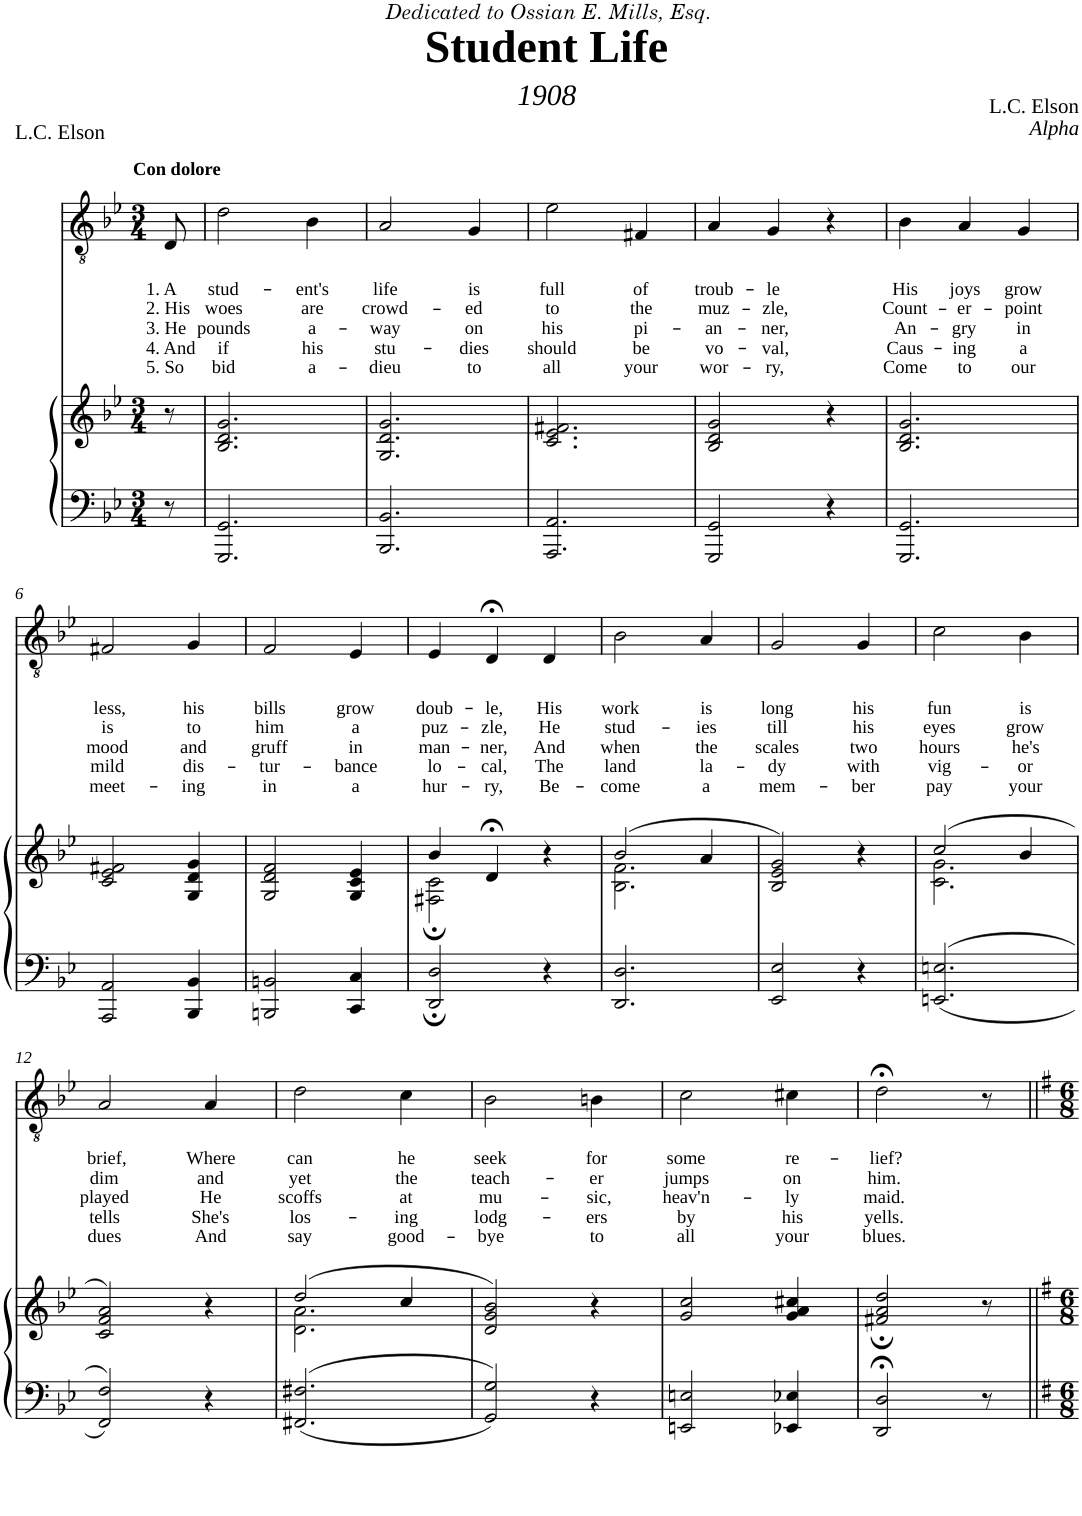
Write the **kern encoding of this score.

**kern	**kern	**kern	**text	**text	**text	**text	**text
*part2	*part2	*part1	*part1	*part1	*part1	*part1	*part1
*staff3	*staff2	*staff1	*staff1	*staff1	*staff1	*staff1	*staff1
*I"Piano	*	*I"Tenor	*	*	*	*	*
*I'Pno	*	*	*	*	*	*	*
*clefF4	*clefG2	*clefGv2	*	*	*	*	*
*k[b-e-]	*k[b-e-]	*k[b-e-]	*	*	*	*	*
*M3/4	*M3/4	*M3/4	*	*	*	*	*
=	=	=	=	=	=	=	=
!	!	!LO:TX:a:i:t=Dedicated to Ossian E. Mills, Esq.	!	!	!	!	!
!	!	!LO:TX:a:B:t=Con dolore	!	!	!	!	!
!	!	!	!LO:LY:b	!LO:LY:b	!LO:LY:b	!LO:LY:b	!LO:LY:b
8r	8r	8D/	1. A	2. His	3. He	4. And	5. So
=1	=1	=1	=1	=1	=1	=1	=1
!	!	!	!LO:LY:b	!LO:LY:b	!LO:LY:b	!LO:LY:b	!LO:LY:b
2.GGG/ 2.GG/	2.B-/ 2.d/ 2.g/	2d\	stud-	woes	pounds	if	bid
!	!	!	!LO:LY:b	!LO:LY:b	!LO:LY:b	!LO:LY:b	!LO:LY:b
.	.	4B-\	-ent's	are	a-	his	a-
=2	=2	=2	=2	=2	=2	=2	=2
!	!	!	!LO:LY:b	!LO:LY:b	!LO:LY:b	!LO:LY:b	!LO:LY:b
2.BBB-/ 2.BB-/	2.G/ 2.d/ 2.g/	2A/	life	crowd-	-way	stu-	-dieu
!	!	!	!LO:LY:b	!LO:LY:b	!LO:LY:b	!LO:LY:b	!LO:LY:b
.	.	4G/	is	-ed	on	-dies	to
=3	=3	=3	=3	=3	=3	=3	=3
!	!	!	!LO:LY:b	!LO:LY:b	!LO:LY:b	!LO:LY:b	!LO:LY:b
2.AAA/ 2.AA/	2.c/ 2.e-/ 2.f#X/	2e-\	full	to	his	should	all
!	!	!	!LO:LY:b	!LO:LY:b	!LO:LY:b	!LO:LY:b	!LO:LY:b
.	.	4F#X/	of	the	pi-	be	your
=4	=4	=4	=4	=4	=4	=4	=4
!	!	!	!LO:LY:b	!LO:LY:b	!LO:LY:b	!LO:LY:b	!LO:LY:b
2GGG/ 2GG/	2B-/ 2d/ 2g/	4A/	troub-	muz-	-an-	vo-	wor-
!	!	!	!LO:LY:b	!LO:LY:b	!LO:LY:b	!LO:LY:b	!LO:LY:b
.	.	4G/	-le	-zle,	-ner,	-val,	-ry,
4r	4r	4r	.	.	.	.	.
=5	=5	=5	=5	=5	=5	=5	=5
!	!	!	!LO:LY:b	!LO:LY:b	!LO:LY:b	!LO:LY:b	!LO:LY:b
2.GGG/ 2.GG/	2.B-/ 2.d/ 2.g/	4B-\	His	Count-	An-	Caus-	Come
!	!	!	!LO:LY:b	!LO:LY:b	!LO:LY:b	!LO:LY:b	!LO:LY:b
.	.	4A/	joys	-er-	-gry	-ing	to
!	!	!	!LO:LY:b	!LO:LY:b	!LO:LY:b	!LO:LY:b	!LO:LY:b
.	.	4G/	grow	-point	in	a	our
!!LO:LB:g=z
=6	=6	=6	=6	=6	=6	=6	=6
!	!	!	!LO:LY:b	!LO:LY:b	!LO:LY:b	!LO:LY:b	!LO:LY:b
2AAA/ 2AA/	2c/ 2e-/ 2f#X/	2F#X/	less,	is	mood	mild	meet-
!	!	!	!LO:LY:b	!LO:LY:b	!LO:LY:b	!LO:LY:b	!LO:LY:b
4BBB-/ 4BB-/	4G/ 4d/ 4g/	4G/	his	to	and	dis-	-ing
=7	=7	=7	=7	=7	=7	=7	=7
!	!	!	!LO:LY:b	!LO:LY:b	!LO:LY:b	!LO:LY:b	!LO:LY:b
2BBBn/ 2BBn/	2G/ 2d/ 2f/	2F/	bills	him	gruff	-tur-	in
!	!	!	!LO:LY:b	!LO:LY:b	!LO:LY:b	!LO:LY:b	!LO:LY:b
4CC/ 4C/	4G/ 4c/ 4e-/	4E-/	grow	a	in	-bance	a
=8	=8	=8	=8	=8	=8	=8	=8
*	*^	*	*	*	*	*	*
!	!	!	!	!LO:LY:b	!LO:LY:b	!LO:LY:b	!LO:LY:b	!LO:LY:b
2DD/; 2D/;	4b-/	2F#X\; 2c\;	4E-/	doub-	puz-	man-	lo-	hur-
!	!	!	!	!LO:LY:b	!LO:LY:b	!LO:LY:b	!LO:LY:b	!LO:LY:b
.	4d;</	.	4D;</	-le,	-zle,	-ner,	-cal,	-ry,
!	!	!	!	!LO:LY:b	!LO:LY:b	!LO:LY:b	!LO:LY:b	!LO:LY:b
4r	4r	4ryy	4D/	His	He	And	The	Be-
=9	=9	=9	=9	=9	=9	=9	=9	=9
!	!	!	!	!LO:LY:b	!LO:LY:b	!LO:LY:b	!LO:LY:b	!LO:LY:b
2.DD/ 2.D/	(2b-/	2.B-\ 2.f\	2B-\	work	stud-	when	land	-come
!	!	!	!	!LO:LY:b	!LO:LY:b	!LO:LY:b	!LO:LY:b	!LO:LY:b
.	4a/	.	4A/	is	-ies	the	la-	a
*	*v	*v	*	*	*	*	*	*
=10	=10	=10	=10	=10	=10	=10	=10
!	!	!	!LO:LY:b	!LO:LY:b	!LO:LY:b	!LO:LY:b	!LO:LY:b
2EE-/ 2E-/	2B-/ 2e-/ 2g/)	2G/	long	till	scales	-dy	mem-
!	!	!	!LO:LY:b	!LO:LY:b	!LO:LY:b	!LO:LY:b	!LO:LY:b
4r	4r	4G/	his	his	two	with	-ber
=11	=11	=11	=11	=11	=11	=11	=11
*	*^	*	*	*	*	*	*
!	!	!	!	!LO:LY:b	!LO:LY:b	!LO:LY:b	!LO:LY:b	!LO:LY:b
2.EEn/ 2.En/	(2cc/	2.c\ 2.g\	2c\	fun	eyes	hours	vig-	pay
!	!	!	!	!LO:LY:b	!LO:LY:b	!LO:LY:b	!LO:LY:b	!LO:LY:b
.	4b-/	.	4B-\	is	grow	he's	-or	your
*	*v	*v	*	*	*	*	*	*
!!LO:LB:g=z
=12	=12	=12	=12	=12	=12	=12	=12
!	!	!	!LO:LY:b	!LO:LY:b	!LO:LY:b	!LO:LY:b	!LO:LY:b
2FF/ 2F/	2c/ 2f/ 2a/)	2A/	brief,	dim	played	tells	dues
!	!	!	!LO:LY:b	!LO:LY:b	!LO:LY:b	!LO:LY:b	!LO:LY:b
4r	4r	4A/	Where	and	He	She's	And
=13	=13	=13	=13	=13	=13	=13	=13
*	*^	*	*	*	*	*	*
!	!	!	!	!LO:LY:b	!LO:LY:b	!LO:LY:b	!LO:LY:b	!LO:LY:b
2.FF#X/ 2.F#X/	(2dd/	2.d\ 2.a\	2d\	can	yet	scoffs	los-	say
!	!	!	!	!LO:LY:b	!LO:LY:b	!LO:LY:b	!LO:LY:b	!LO:LY:b
.	4cc/	.	4c\	he	the	at	-ing	good-
*	*v	*v	*	*	*	*	*	*
=14	=14	=14	=14	=14	=14	=14	=14
!	!	!	!LO:LY:b	!LO:LY:b	!LO:LY:b	!LO:LY:b	!LO:LY:b
2GG/ 2G/	2d/ 2g/ 2b-/)	2B-\	seek	teach-	mu-	lodg-	-bye
!	!	!	!LO:LY:b	!LO:LY:b	!LO:LY:b	!LO:LY:b	!LO:LY:b
4r	4r	4Bn\	for	-er	-sic,	-ers	to
=15	=15	=15	=15	=15	=15	=15	=15
!	!	!	!LO:LY:b	!LO:LY:b	!LO:LY:b	!LO:LY:b	!LO:LY:b
2EEn/ 2En/	2g/ 2cc/	2c\	some	jumps	heav'n-	by	all
!	!	!	!LO:LY:b	!LO:LY:b	!LO:LY:b	!LO:LY:b	!LO:LY:b
4EE-X/ 4E-X/	4g/ 4a/ 4cc#X/	4c#X\	re-	on	-ly	his	your
=16	=16	=16	=16	=16	=16	=16	=16
!	!	!	!LO:LY:b	!LO:LY:b	!LO:LY:b	!LO:LY:b	!LO:LY:b
2DD/;< 2D/;<	2f#X/; 2a/; 2dd/;	2d;<\	-lief?	him.	maid.	yells.	blues.
8r	8r	8r	.	.	.	.	.
=||	=||	=||	=||	=||	=||	=||	=||
*-	*-	*-	*-	*-	*-	*-	*-
